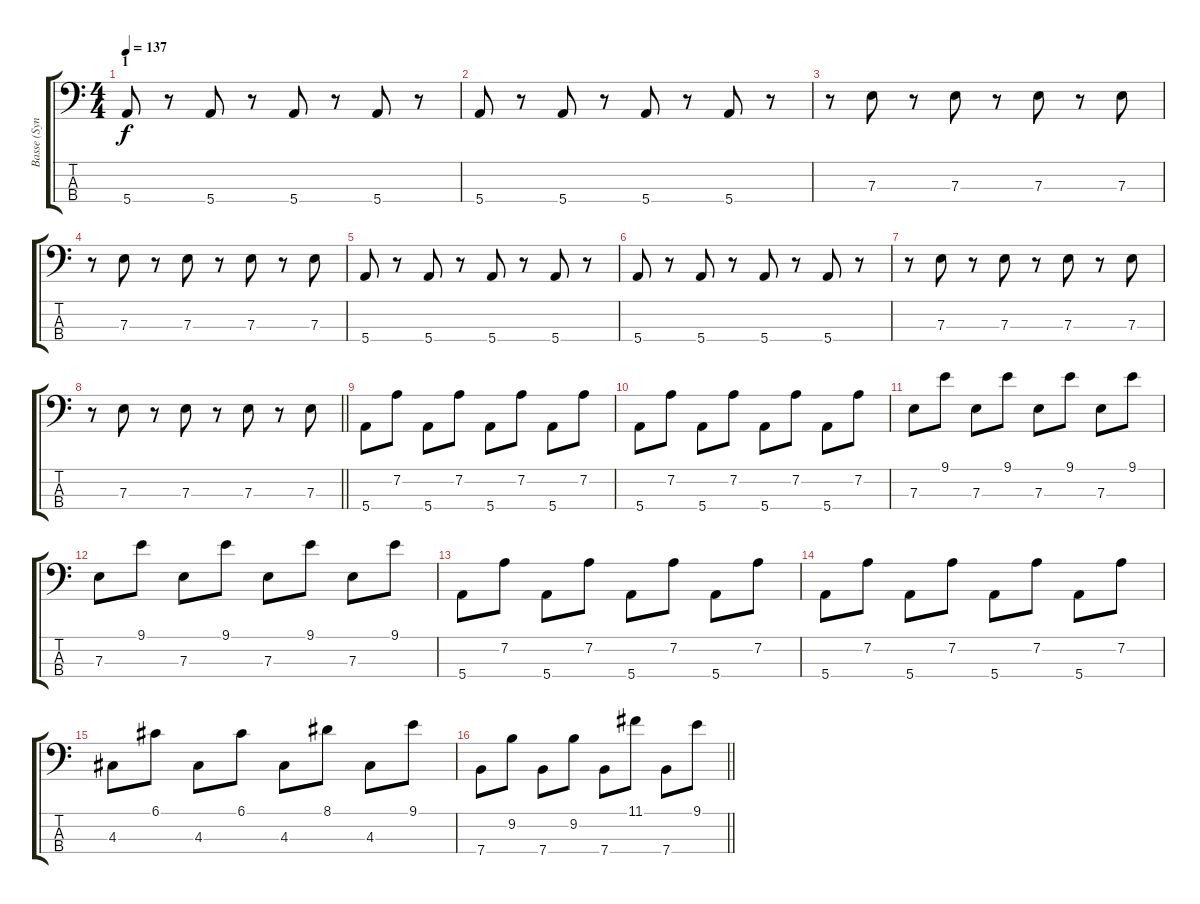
\track ("Basse (Synth)" "Basse (Syn") {instrument synthbass2}
\staff {score tabs}
\tuning (G2 D2 A1 E1) {hide}
\ts (4 4)
\section ("" "1")
\tempo 137
\clef f4
\ks c
5.4.8{dy f} r.8 5.4.8 r.8 5.4.8 r.8 5.4.8 r.8 |
5.4.8 r.8 5.4.8 r.8 5.4.8 r.8 5.4.8 r.8 |
r.8 7.3.8 r.8 7.3.8 r.8 7.3.8 r.8 7.3.8 |
r.8 7.3.8 r.8 7.3.8 r.8 7.3.8 r.8 7.3.8 |
5.4.8 r.8 5.4.8 r.8 5.4.8 r.8 5.4.8 r.8 |
5.4.8 r.8 5.4.8 r.8 5.4.8 r.8 5.4.8 r.8 |
r.8 7.3.8 r.8 7.3.8 r.8 7.3.8 r.8 7.3.8 |
\barLineRight lightlight
r.8 7.3.8 r.8 7.3.8 r.8 7.3.8 r.8 7.3.8 |
5.4.8 7.2.8 5.4.8 7.2.8 5.4.8 7.2.8 5.4.8 7.2.8 |
5.4.8 7.2.8 5.4.8 7.2.8 5.4.8 7.2.8 5.4.8 7.2.8 |
7.3.8 9.1.8 7.3.8 9.1.8 7.3.8 9.1.8 7.3.8 9.1.8 |
7.3.8 9.1.8 7.3.8 9.1.8 7.3.8 9.1.8 7.3.8 9.1.8 |
5.4.8 7.2.8 5.4.8 7.2.8 5.4.8 7.2.8 5.4.8 7.2.8 |
5.4.8 7.2.8 5.4.8 7.2.8 5.4.8 7.2.8 5.4.8 7.2.8 |
4.3.8 6.1.8 4.3.8 6.1.8 4.3.8 8.1.8 4.3.8 9.1.8 |
\barLineRight lightlight
7.4.8 9.2.8 7.4.8 9.2.8 7.4.8 11.1.8 7.4.8 9.1.8
